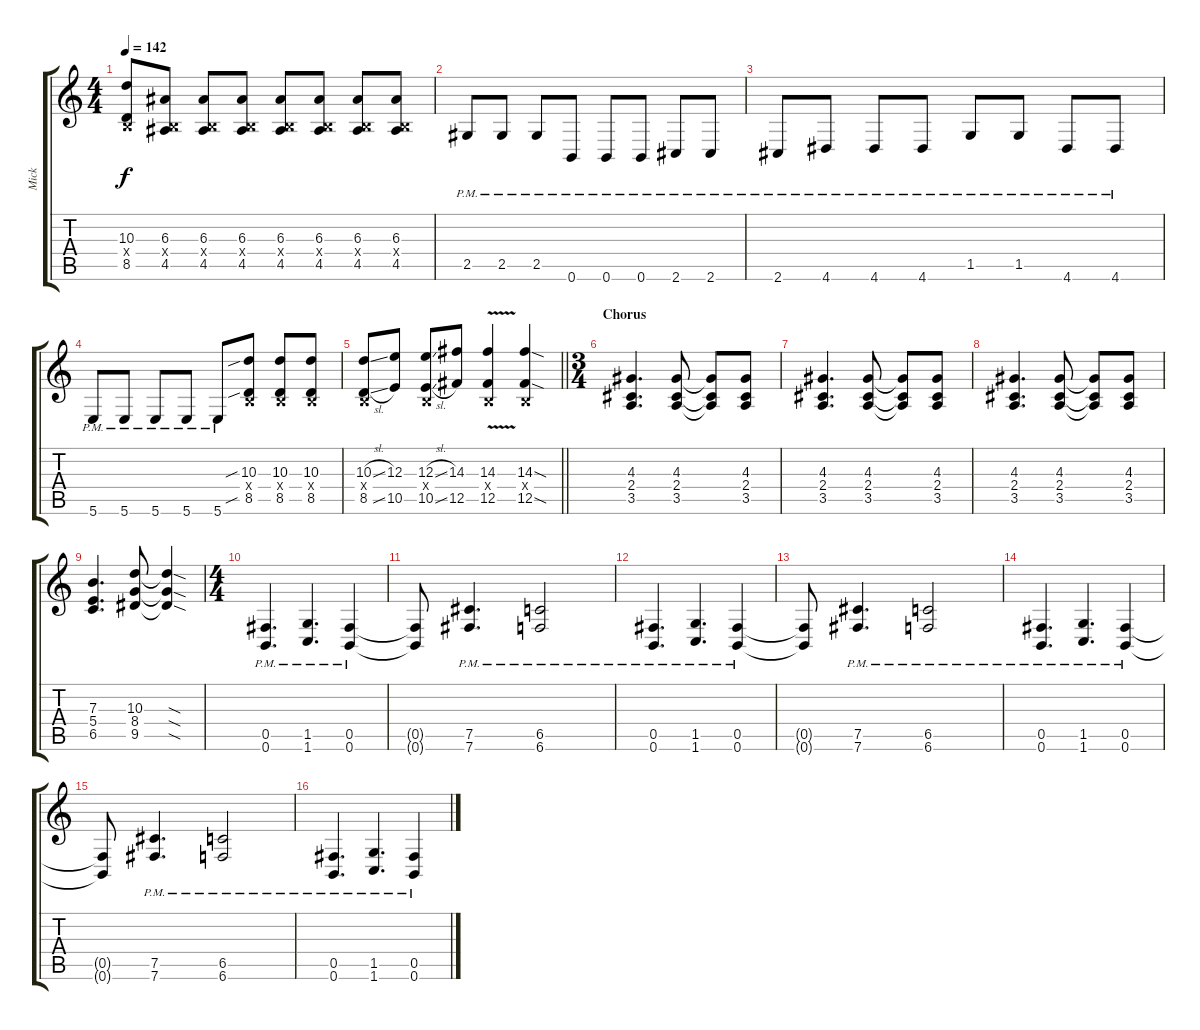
\track ("Mick" "Mick") {instrument distortionguitar}
\staff {score tabs}
\tuning (Db4 Ab3 E3 B2 Gb2 B1) {hide}
\ts (4 4)
\tempo 142
\clef g2
\ks c
(10.3 0.4{x} 8.5).8{dy f} (6.3 0.4{x} 4.5).8 (6.3 0.4{x} 4.5).8 (6.3 0.4{x} 4.5).8 (6.3 0.4{x} 4.5).8 (6.3 0.4{x} 4.5).8 (6.3 0.4{x} 4.5).8 (6.3 0.4{x} 4.5).8 |
2.5{pm}.8 2.5{pm}.8 2.5{pm}.8 0.6{pm}.8 0.6{pm}.8 0.6{pm}.8 2.6{pm}.8 2.6{pm}.8 |
2.6{pm}.8 4.6{pm}.8 4.6{pm}.8 4.6{pm}.8 1.5{pm}.8 1.5{pm}.8 4.6{pm}.8 4.6{pm}.8 |
5.6{pm}.8 5.6{pm}.8 5.6{pm}.8 5.6{pm}.8 5.6{pm}.8 (10.3{sib} 0.4{x} 8.5{sib}).8 (10.3 0.4{x} 8.5).8 (10.3 0.4{x} 8.5).8 |
\barLineRight lightlight
(10.3{sl} 0.4{x} 8.5{sl}).8 (12.3 10.5).8 (12.3{sl} 0.4{x} 10.5{sl}).8 (14.3 12.5).8 (14.3{v} 0.4{x} 12.5{v}).4 (14.3{sod} 0.4{x} 12.5{sod}).4 |
\ts (3 4)
\section ("" "Chorus")
(4.3 2.4 3.5).4{d} (4.3 2.4 3.5).8 (4.3{t} 2.4{t} 3.5{t}).8 (4.3 2.4 3.5).8 |
(4.3 2.4 3.5).4{d} (4.3 2.4 3.5).8 (4.3{t} 2.4{t} 3.5{t}).8 (4.3 2.4 3.5).8 |
(4.3 2.4 3.5).4{d} (4.3 2.4 3.5).8 (4.3{t} 2.4{t} 3.5{t}).8 (4.3 2.4 3.5).8 |
(7.3 5.4 6.5).4{d} (10.3 8.4 9.5).8 (10.3{sod t} 8.4{sod t} 9.5{sod t}).4 |
\ts (4 4)
(0.5{pm} 0.6{pm}).4{d} (1.5{pm} 1.6{pm}).4{d} (0.5{pm} 0.6{pm}).4 |
(0.5{t} 0.6{t}).8 (7.5{pm} 7.6{pm}).4{d} (6.5{pm} 6.6{pm}).2 |
(0.5{pm} 0.6{pm}).4{d} (1.5{pm} 1.6{pm}).4{d} (0.5{pm} 0.6{pm}).4 |
(0.5{t} 0.6{t}).8 (7.5{pm} 7.6{pm}).4{d} (6.5{pm} 6.6{pm}).2 |
(0.5{pm} 0.6{pm}).4{d} (1.5{pm} 1.6{pm}).4{d} (0.5{pm} 0.6{pm}).4 |
(0.5{t} 0.6{t}).8 (7.5{pm} 7.6{pm}).4{d} (6.5{pm} 6.6{pm}).2 |
(0.5{pm} 0.6{pm}).4{d} (1.5{pm} 1.6{pm}).4{d} (0.5{pm} 0.6{pm}).4
